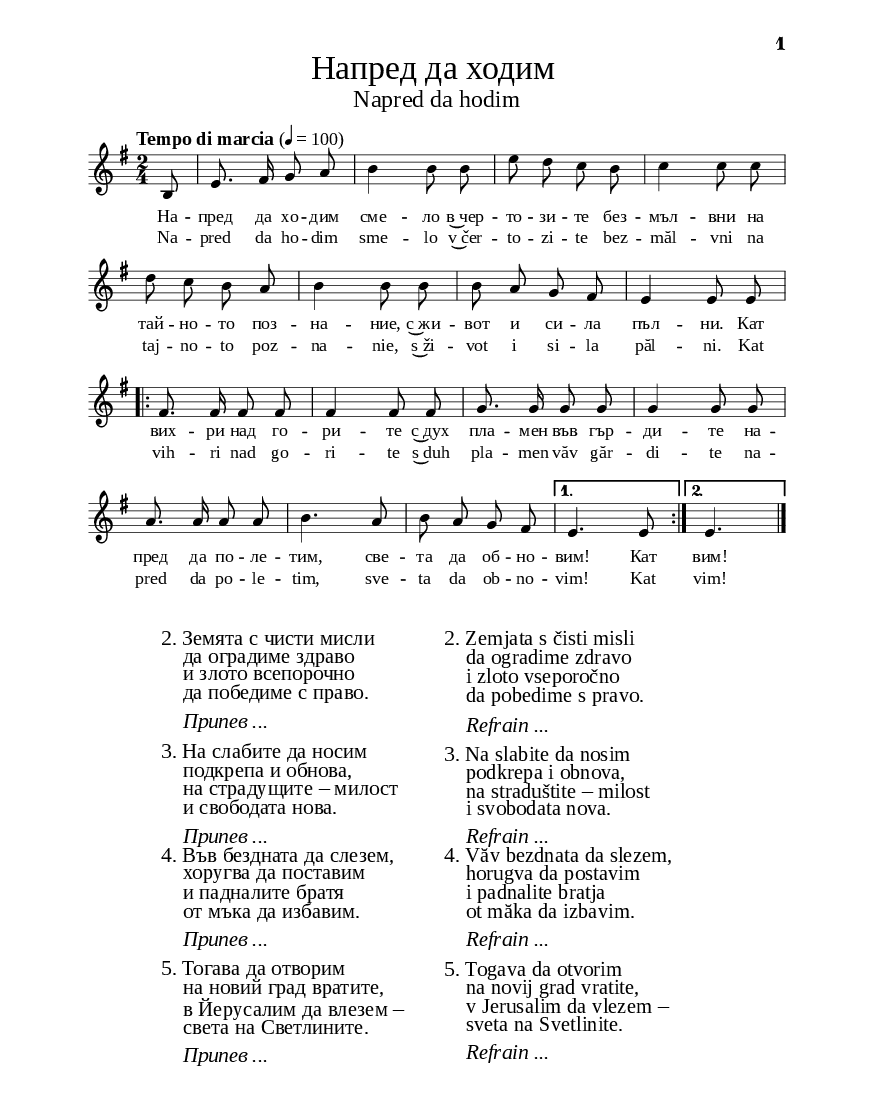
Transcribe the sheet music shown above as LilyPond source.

\version "2.24.3"

% include paper part and global functions
\include "include/globals.ily"

\bookpart {
  \label #'ref036
  \tocItem \markup "Напред да ходим – Napred da hodim"
  \include "include/bookpart-paper.ily"
  \score {
    \include "include/score-layout.ily"

    \new Voice \absolute {
      \clef treble
      \key e \minor
      \time 2/4
      \tempoFunc "Tempo di marcia" 4 "100"
      \autoBeamOff
      \partial 8


      b8 | e'8. fis'16 g'8 a' | b'4 b'8 b' | e''8 d'' c'' b' | c''4 c''8 c'' \break |
      d''8 c'' b' a' | b'4 b'8 b' | b'8 a' g' fis' | e'4 e'8 e' \break |
      \repeat volta 2 {
        fis'8. fis'16 fis'8 fis' |
        fis'4 fis'8 fis' |
        g'8. g'16 g'8 g' |
        g'4 g'8 g' | \break

        a'8.  a'16 a'8 a' |
        b'4. a'8 |
        b'8 a' g'  fis'8 |
      } \alternative {
        {  e'4. e'8 |}
        {e'4. \bar "|." \break }
      }
    }

    \addlyrics {
      На -- пред
      да хо -- дим сме -- ло в~чер -- то -- зи -- те
      без -- мъл -- вни на тай -- но -- то поз -- на --
      ние, с~жи -- вот и си -- ла пъл -- ни. Кат вих
      -- ри над го -- ри -- те с~дух пла -- мен във
      гър -- ди -- те на -- пред да по -- ле -- тим,
      све -- та да об -- но -- вим! Кат вим!}
      \addlyrics {
        Na -- pred
        da ho -- dim sme -- lo v~čer -- to -- zi -- te
        bez -- măl -- vni na taj -- no -- to poz -- na --
        nie, s~ži -- vot i si -- la păl -- ni. Kat vih
        -- ri nad go -- ri -- te s~duh pla -- men văv
        găr -- di -- te na -- pred da po -- le -- tim,
        sve -- ta da ob -- no -- vim! Kat vim!}

        \header {
          title = \titleFunc "Напред да ходим " "Napred da hodim"
        }

        \midi{}

      } % score

      \markup \empty-two

      \markup \abs-fontsize #10 {
        \hspace #10
        \override #`(baseline-skip . ,bgCoupletBaselineSkip)
        \column {
          \line {  2. Земята с чисти мисли}
          \line {   "   "да оградиме здраво}

          \line {   "   "и злото всепорочно}

          \line {   "   "да победиме с право.}
          \vspace #0.5

          \line { "   " \italic {Припев ... }}
          \vspace #0.5


          \line {   3. На слабите да носим}

          \line {   "   "подкрепа и обнова,}

          \line {   "   "на страдущите – милост}

          \line {   "   "и свободата нова.}

          \vspace #0.5
          \line { "   " \italic {Припев ...}}

          \line {  4. Във бездната да слезем,}

          \line {   "   "хоругва да поставим}

          \line {   "   "и падналите братя}

          \line {   "   "от мъка да избавим.}

          \vspace #0.5
          \line { "   " \italic {Припев ...}}
          \vspace #0.5

          \line {   5. Тогава да отворим}

          \line {   "   "на новий град вратите,}

          \line {   "   "в Йерусалим да влезем –}

          \line {   "   "света на Светлините.}
          \vspace #0.5

          \line { "   " \italic  {Припев ...}}



        }

        \hspace #5
        \override #`(baseline-skip . ,bgCoupletBaselineSkip)
        \column {
          \line {  2. Zemjata s čisti misli}
          \line {   "   "da ogradime zdravo}

          \line {   "   "i zloto vseporočno}

          \line {   "   "da pobedime s pravo.}
          \vspace #0.5

          \line { "   " \italic {Refrain ... }}
          \vspace #0.5


          \line {   3. Na slabite da nosim}

          \line {   "   "podkrepa i obnova,}

          \line {   "   "na straduštite – milost}

          \line {   "   "i svobodata nova.}

          \vspace #0.5
          \line { "   " \italic {Refrain ...}}

          \line {  4. Văv bezdnata da slezem,}

          \line {   "   "horugva da postavim}

          \line {   "   "i padnalite bratja}

          \line {   "   "ot măka da izbavim.}

          \vspace #0.5
          \line { "   " \italic {Refrain ...}}
          \vspace #0.5

          \line {   5. Togava da otvorim}

          \line {   "   "na novij grad vratite,}

          \line {   "   "v Jerusalim da vlezem –}

          \line {   "   "sveta na Svetlinite.}
          \vspace #0.5

          \line { "   " \italic  {Refrain ...}}


        } %column
      } % markup


      \pageBreak

      % include foreign translation(s) of the song
       \version "2.24.4"

\markup \fill-line { \fontsize #deTitleFontSize "Lasst uns kühn vorwärtsgehen" }
\markup \null
\markup \null
\markup \abs-fontsize #10 {
  \hspace #20
  \override #`(baseline-skip . ,deCoupletBaselineSkip)

  \column {

    \line { 1. Vorwärts, lasst uns kühn vorangehen}
    \line { "   "in die stillen Paläste des geheimen Wissens,}
    \line { "   "erfüllt von Leben und Kraft.}
    \vspace #0.5

    \line { "   " \italic { Refrain ...}  }
     \vspace #0.5

    \line { "   "Wie ein Sturmwind über den Wäldern,}

    \line { "   "mit feurigem Atem in der Brust, }

    \line { "   "vorwärts, schwingen wir uns auf, }

    \line { "   "erneuern wir die Welt!}
     \vspace #0.5

    \line { 2. Lasst uns die Erde }

    \line { "   "mit reinen Gedanken fest umzäunen }

    \line { "   "und das lasterhafte Böse}

    \line { "   "mit Recht besiegen.}
      \vspace #0.5

    \line { "   " \italic { Refrain ...}  }
  \vspace #0.5
    \line {3. Lasst uns den Schwachen}

    \line { "   "Stärkung und Erneuerung bringen,}

    \line { "   "den Leidenden Erbarmen}

    \line { "   "und die neue Freiheit.}
     \vspace #0.5

    \line { "   " \italic { Refrain ...}  }
       \vspace #0.5

    \line { 4. Lasst uns in den Abgrund steigen,}

    \line { "   "das Banner aufpflanzen}

    \line { "   "und die gefallenen Brüder}

    \line { "   "von der Qual erlösen.}
      \vspace #0.5

    \line { "   " \italic { Refrain ...}  }
      \vspace #0.5

    \line { 5. Dann lasst uns die Tore}

    \line { "   "der neuen Stadt öffnen,}

    \line { "   "lasst uns eintreten in Jerusalem  –}

    \line { "   "die Welt der Lichter.}

      \vspace #0.5
    \line { "   " \italic { Refrain ... }}
  }
}


    } % bookpart
